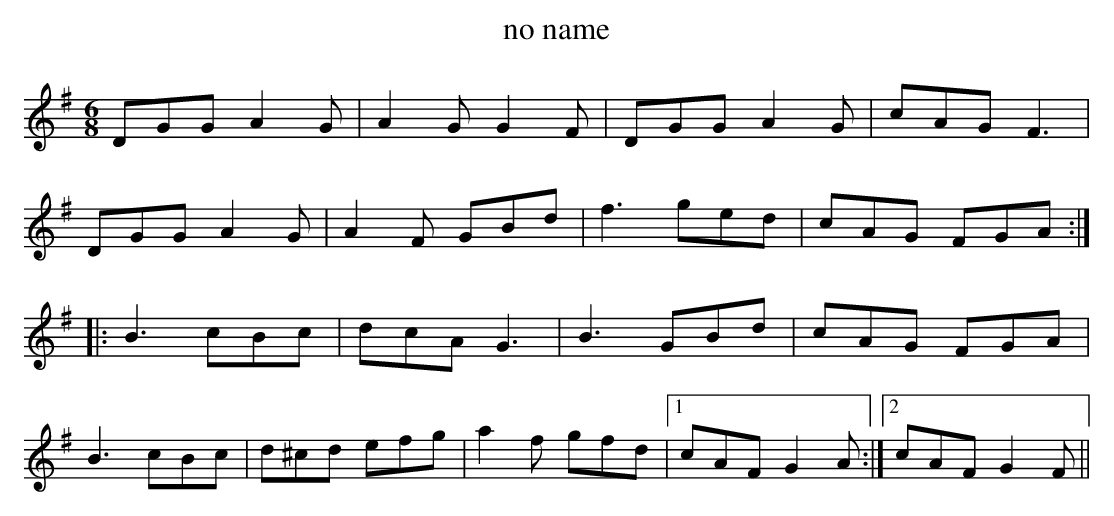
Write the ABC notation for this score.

X:1
T:no name
M:6/8
K:G
DGG A2G|A2G G2F|DGG A2G|cAG F3|
DGG A2G|A2F GBd|f3 ged|cAG FGA:|
|:B3 cBc|dcA G3|B3 GBd|cAG FGA|
B3 cBc|d^cd efg|a2f gfd|1 cAF G2A:|2 cAF G2F||
